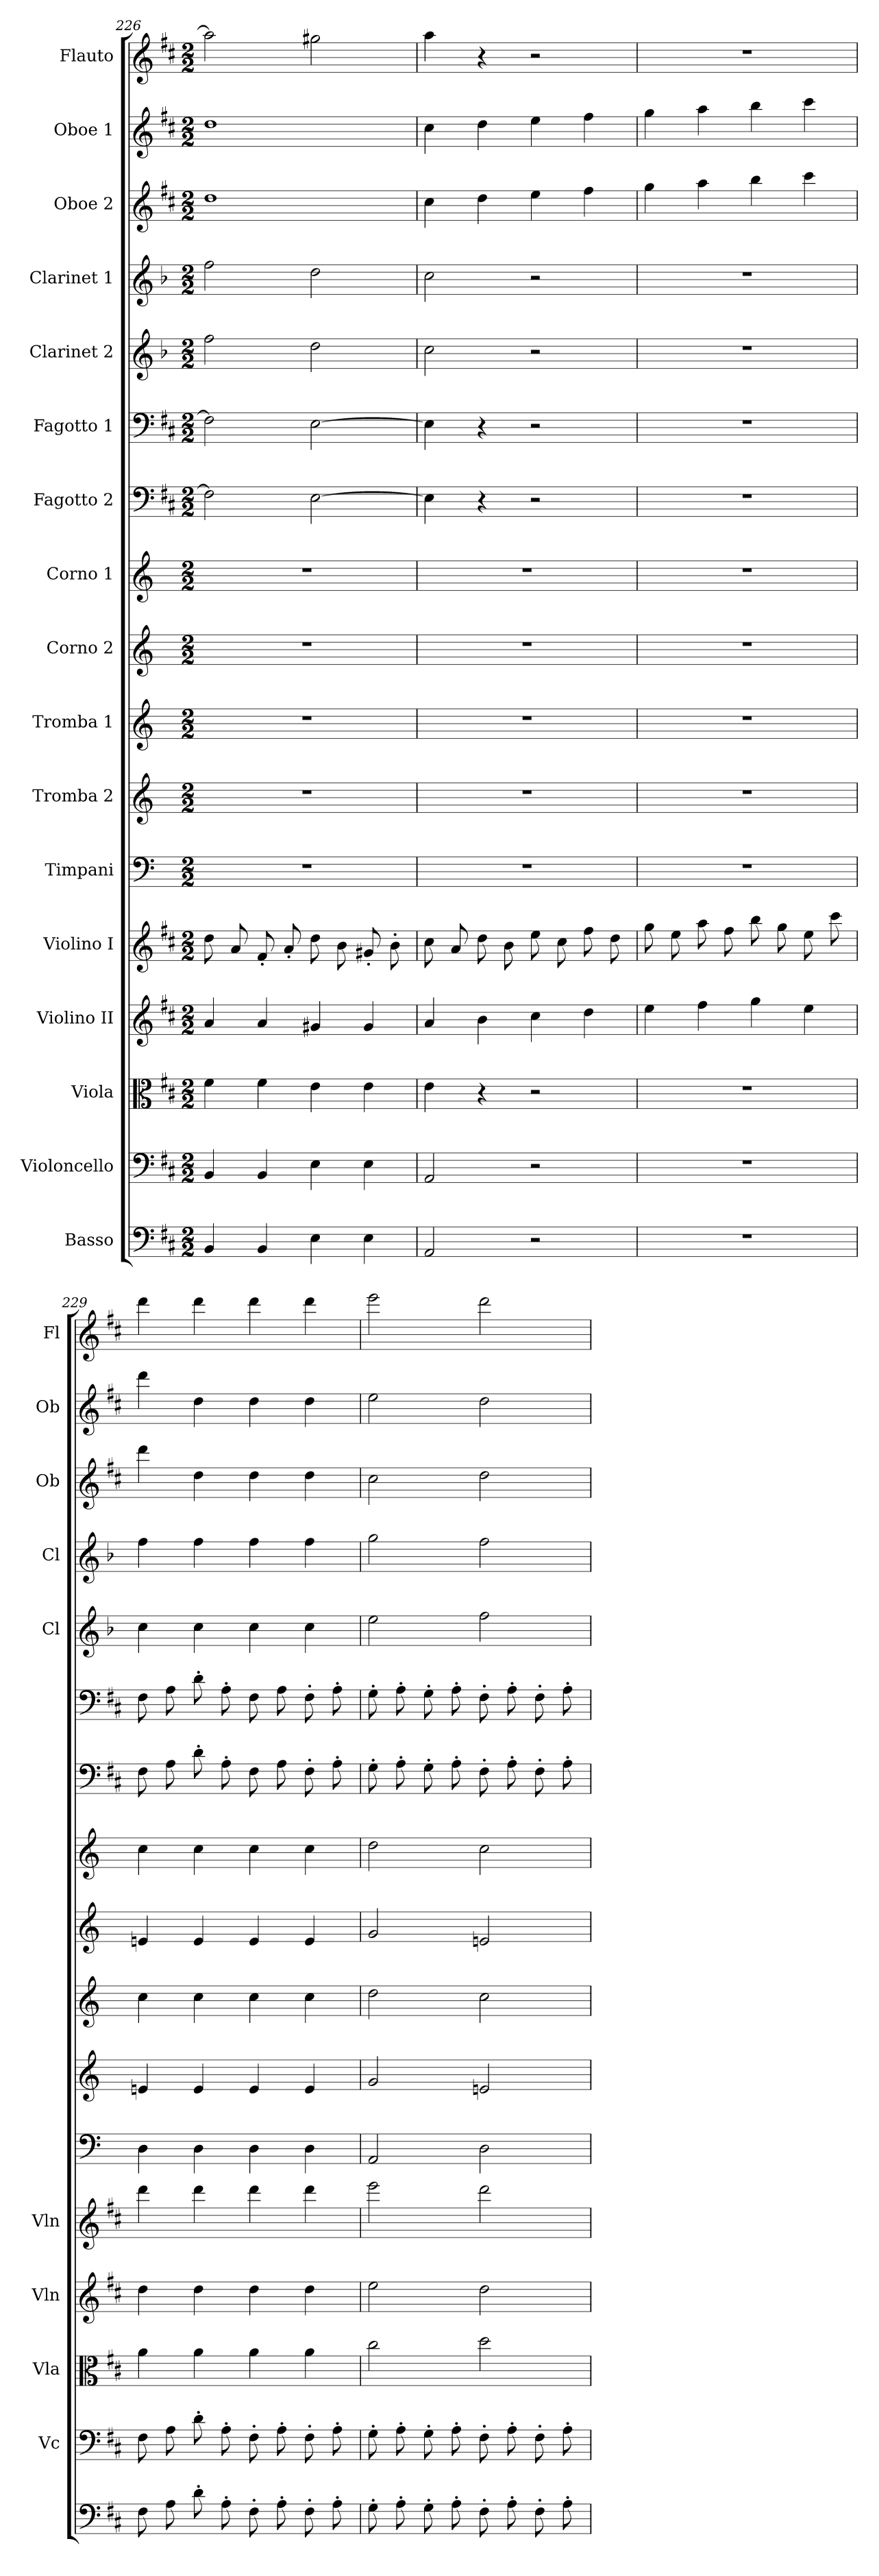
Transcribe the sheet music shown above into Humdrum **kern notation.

**kern	**kern	**kern	**kern	**kern	**kern	**kern	**kern	**kern	**kern	**kern	**kern	**kern	**kern	**kern	**kern	**kern
*part17	*part16	*part15	*part14	*part13	*part12	*part11	*part10	*part9	*part8	*part7	*part6	*part5	*part4	*part3	*part2	*part1
*staff17	*staff16	*staff15	*staff14	*staff13	*staff12	*staff11	*staff10	*staff9	*staff8	*staff7	*staff6	*staff5	*staff4	*staff3	*staff2	*staff1
*I"Basso	*I"Violoncello	*I"Viola	*I"Violino II	*I"Violino I	*I"Timpani	*I"Tromba 2	*I"Tromba 1	*I"Corno 2	*I"Corno 1	*I"Fagotto 2	*I"Fagotto 1	*I"Clarinet 2	*I"Clarinet 1	*I"Oboe 2	*I"Oboe 1	*I"Flauto
*	*I'Vc	*I'Vla	*I'Vln	*I'Vln	*	*	*	*	*	*	*	*I'Cl	*I'Cl	*I'Ob	*I'Ob	*I'Fl
*clefF4	*clefF4	*clefC3	*clefG2	*clefG2	*clefF4	*clefG2	*clefG2	*clefG2	*clefG2	*clefF4	*clefF4	*clefG2	*clefG2	*clefG2	*clefG2	*clefG2
*ITrd7c12	*	*	*	*	*	*ITrd-1c-2	*ITrd-1c-2	*ITrd6c10	*ITrd6c10	*	*	*ITrd2c3	*ITrd2c3	*	*	*
*k[f#c#]	*k[f#c#]	*k[f#c#]	*k[f#c#]	*k[f#c#]	*	*	*	*	*	*k[f#c#]	*k[f#c#]	*k[f#c#]	*k[f#c#]	*k[f#c#]	*k[f#c#]	*k[f#c#]
*M2/2	*M2/2	*M2/2	*M2/2	*M2/2	*M2/2	*M2/2	*M2/2	*M2/2	*M2/2	*M2/2	*M2/2	*M2/2	*M2/2	*M2/2	*M2/2	*M2/2
=226	=226	=226	=226	=226	=226	=226	=226	=226	=226	=226	=226	=226	=226	=226	=226	=226
4BBB	4BB	4f#	4a	8dd	1r	1r	1r	1r	1r	2F#]	2F#]	2dd	2dd	1dd	1dd	2aa]
.	.	.	.	8a	.	.	.	.	.	.	.	.	.	.	.	.
4BBB	4BB	4f#	4a	8f#'	.	.	.	.	.	.	.	.	.	.	.	.
.	.	.	.	8a'	.	.	.	.	.	.	.	.	.	.	.	.
4EE	4E	4e	4g#X	8dd	.	.	.	.	.	[2E	[2E	2b	2b	.	.	2gg#X
.	.	.	.	8b	.	.	.	.	.	.	.	.	.	.	.	.
4EE	4E	4e	4g#	8g#X'	.	.	.	.	.	.	.	.	.	.	.	.
.	.	.	.	8b'	.	.	.	.	.	.	.	.	.	.	.	.
=227	=227	=227	=227	=227	=227	=227	=227	=227	=227	=227	=227	=227	=227	=227	=227	=227
2AAA	2AA	4e	4a	8cc#	1r	1r	1r	1r	1r	4E]	4E]	2a	2a	4cc#	4cc#	4aa
.	.	.	.	8a	.	.	.	.	.	.	.	.	.	.	.	.
.	.	4r	4b	8dd	.	.	.	.	.	4r	4r	.	.	4dd	4dd	4r
.	.	.	.	8b	.	.	.	.	.	.	.	.	.	.	.	.
2r	2r	2r	4cc#	8ee	.	.	.	.	.	2r	2r	2r	2r	4ee	4ee	2r
.	.	.	.	8cc#	.	.	.	.	.	.	.	.	.	.	.	.
.	.	.	4dd	8ff#	.	.	.	.	.	.	.	.	.	4ff#	4ff#	.
.	.	.	.	8dd	.	.	.	.	.	.	.	.	.	.	.	.
=228	=228	=228	=228	=228	=228	=228	=228	=228	=228	=228	=228	=228	=228	=228	=228	=228
1r	1r	1r	4ee	8gg	1r	1r	1r	1r	1r	1r	1r	1r	1r	4gg	4gg	1r
.	.	.	.	8ee	.	.	.	.	.	.	.	.	.	.	.	.
.	.	.	4ff#	8aa	.	.	.	.	.	.	.	.	.	4aa	4aa	.
.	.	.	.	8ff#	.	.	.	.	.	.	.	.	.	.	.	.
.	.	.	4gg	8bb	.	.	.	.	.	.	.	.	.	4bb	4bb	.
.	.	.	.	8gg	.	.	.	.	.	.	.	.	.	.	.	.
.	.	.	4ee	8ee	.	.	.	.	.	.	.	.	.	4ccc#	4ccc#	.
.	.	.	.	8ccc#	.	.	.	.	.	.	.	.	.	.	.	.
=229	=229	=229	=229	=229	=229	=229	=229	=229	=229	=229	=229	=229	=229	=229	=229	=229
8FF#	8F#	4a	4dd	4ddd	4D	4f#X	4dd	4F#X	4d	8F#	8F#	4a	4dd	4ddd	4ddd	4ddd
8AA	8A	.	.	.	.	.	.	.	.	8A	8A	.	.	.	.	.
8D'	8d'	4a	4dd	4ddd	4D	4f#	4dd	4F#	4d	8d'	8d'	4a	4dd	4dd	4dd	4ddd
8AA'	8A'	.	.	.	.	.	.	.	.	8A'	8A'	.	.	.	.	.
8FF#'	8F#'	4a	4dd	4ddd	4D	4f#	4dd	4F#	4d	8F#	8F#	4a	4dd	4dd	4dd	4ddd
8AA'	8A'	.	.	.	.	.	.	.	.	8A	8A	.	.	.	.	.
8FF#'	8F#'	4a	4dd	4ddd	4D	4f#	4dd	4F#	4d	8F#'	8F#'	4a	4dd	4dd	4dd	4ddd
8AA'	8A'	.	.	.	.	.	.	.	.	8A'	8A'	.	.	.	.	.
=230	=230	=230	=230	=230	=230	=230	=230	=230	=230	=230	=230	=230	=230	=230	=230	=230
8GG'	8G'	2cc#	2ee	2eee	2AA	2a	2ee	2A	2e	8G'	8G'	2cc#	2ee	2cc#	2ee	2eee
8AA'	8A'	.	.	.	.	.	.	.	.	8A'	8A'	.	.	.	.	.
8GG'	8G'	.	.	.	.	.	.	.	.	8G'	8G'	.	.	.	.	.
8AA'	8A'	.	.	.	.	.	.	.	.	8A'	8A'	.	.	.	.	.
8FF#'	8F#'	2dd	2dd	2ddd	2D	2f#X	2dd	2F#X	2d	8F#'	8F#'	2dd	2dd	2dd	2dd	2ddd
8AA'	8A'	.	.	.	.	.	.	.	.	8A'	8A'	.	.	.	.	.
8FF#'	8F#'	.	.	.	.	.	.	.	.	8F#'	8F#'	.	.	.	.	.
8AA'	8A'	.	.	.	.	.	.	.	.	8A'	8A'	.	.	.	.	.
=	=	=	=	=	=	=	=	=	=	=	=	=	=	=	=	=
*-	*-	*-	*-	*-	*-	*-	*-	*-	*-	*-	*-	*-	*-	*-	*-	*-
